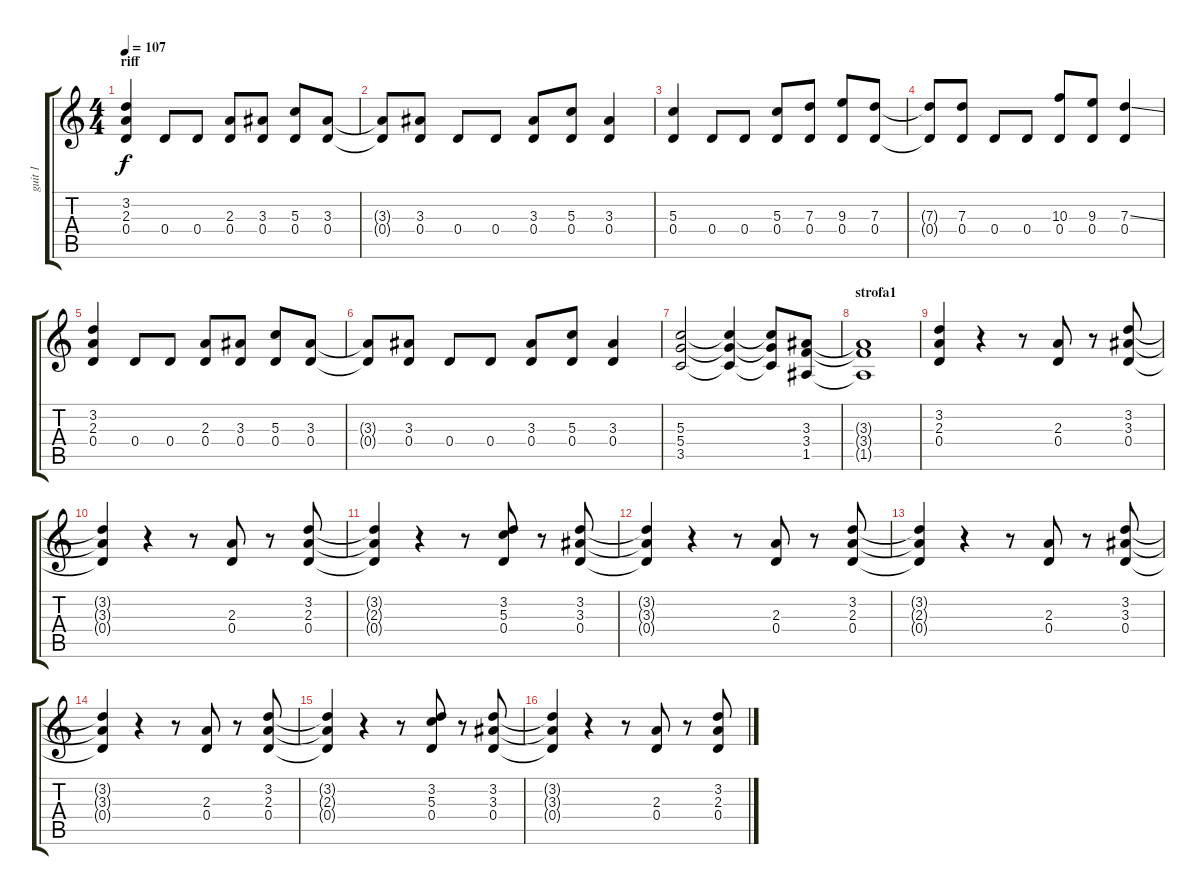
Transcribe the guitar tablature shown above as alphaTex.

\track ("guit 1" "guit 1") {instrument overdrivenguitar}
\staff {score tabs}
\tuning (E4 B3 G3 D3 A2 E2) {hide}
\ts (4 4)
\section ("" "riff")
\tempo 107
\clef g2
\ks c
(3.2 2.3 0.4).4{dy f} 0.4.8 0.4.8 (2.3 0.4).8 (3.3 0.4).8 (5.3 0.4).8 (3.3 0.4).8 |
(3.3{t} 0.4{t}).8 (3.3 0.4).8 0.4.8 0.4.8 (3.3 0.4).8 (5.3 0.4).8 (3.3 0.4).4 |
(5.3 0.4).4 0.4.8 0.4.8 (5.3 0.4).8 (7.3 0.4).8 (9.3 0.4).8 (7.3 0.4).8 |
(7.3{t} 0.4{t}).8 (7.3 0.4).8 0.4.8 0.4.8 (10.3 0.4).8 (9.3 0.4).8 (7.3{ss} 0.4).4 |
(3.2 2.3 0.4).4 0.4.8 0.4.8 (2.3 0.4).8 (3.3 0.4).8 (5.3 0.4).8 (3.3 0.4).8 |
(3.3{t} 0.4{t}).8 (3.3 0.4).8 0.4.8 0.4.8 (3.3 0.4).8 (5.3 0.4).8 (3.3 0.4).4 |
(5.3 5.4 3.5).2 (5.3{t} 5.4{t} 3.5{t}).4 (5.3{t} 5.4{t} 3.5{t}).8 (3.3 3.4 1.5).8 |
\section ("" "strofa1")
(3.3{t} 3.4{t} 1.5{t}).1 |
(3.2 2.3 0.4).4 r.4 r.8 (2.3 0.4).8 r.8 (3.2 3.3 0.4).8 |
(3.2{t} 3.3{t} 0.4{t}).4 r.4 r.8 (2.3 0.4).8 r.8 (3.2 2.3 0.4).8 |
(3.2{t} 2.3{t} 0.4{t}).4 r.4 r.8 (3.2 5.3 0.4).8 r.8 (3.2 3.3 0.4).8 |
(3.2{t} 3.3{t} 0.4{t}).4 r.4 r.8 (2.3 0.4).8 r.8 (3.2 2.3 0.4).8 |
(3.2{t} 2.3{t} 0.4{t}).4 r.4 r.8 (2.3 0.4).8 r.8 (3.2 3.3 0.4).8 |
(3.2{t} 3.3{t} 0.4{t}).4 r.4 r.8 (2.3 0.4).8 r.8 (3.2 2.3 0.4).8 |
(3.2{t} 2.3{t} 0.4{t}).4 r.4 r.8 (3.2 5.3 0.4).8 r.8 (3.2 3.3 0.4).8 |
(3.2{t} 3.3{t} 0.4{t}).4 r.4 r.8 (2.3 0.4).8 r.8 (3.2 2.3 0.4).8
